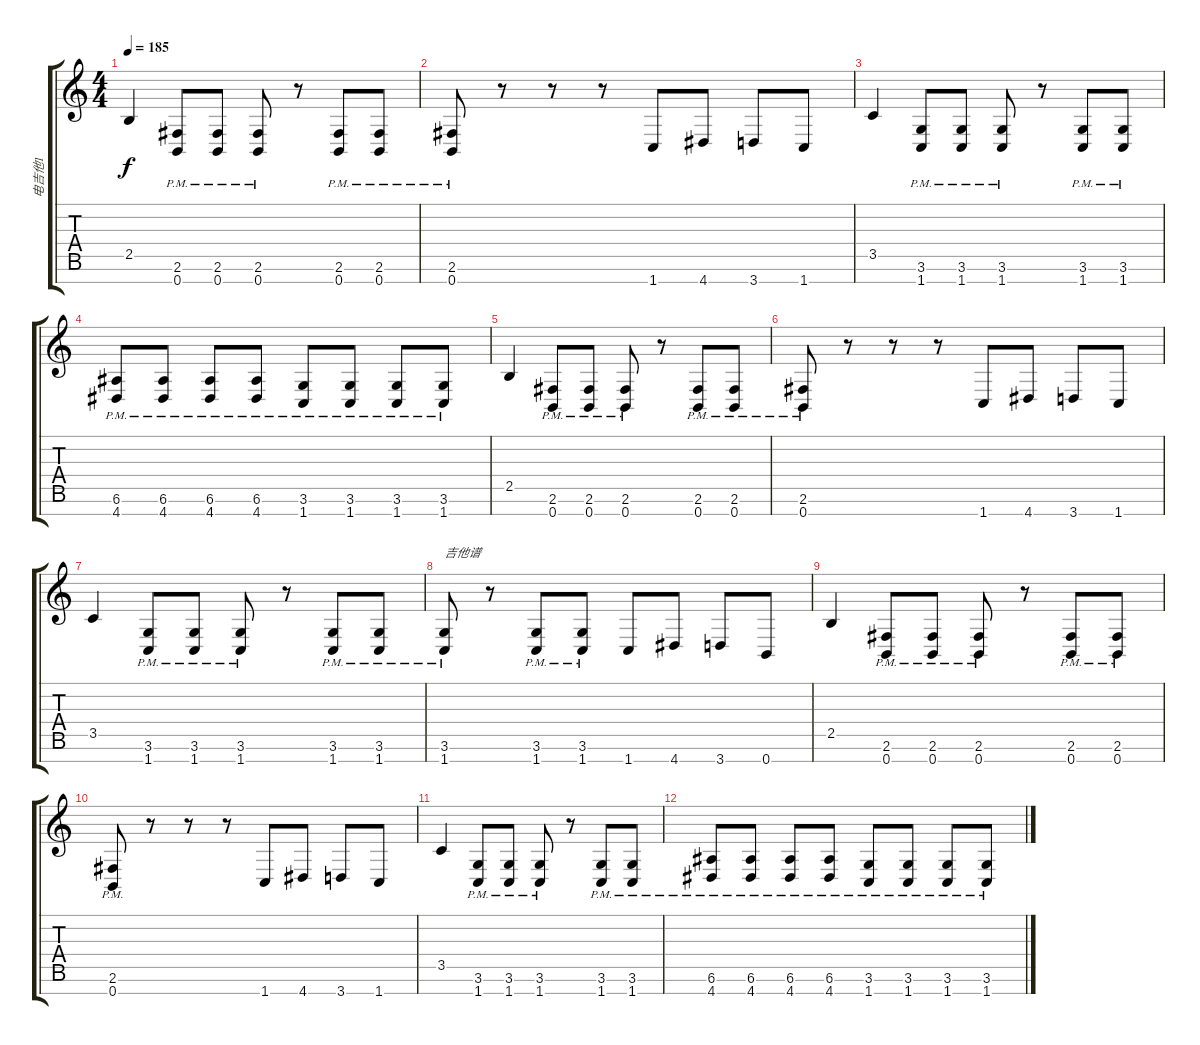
\track ("电吉他1" "电吉他1") {instrument distortionguitar}
\staff {score tabs}
\tuning (E4 B3 G3 D3 A2 E2 B1) {hide}
\ts (4 4)
\tempo 185
\clef g2
\ks c
2.5.4{dy f} (2.6{pm} 0.7{pm}).8 (2.6{pm} 0.7{pm}).8 (2.6{pm} 0.7{pm}).8 r.8 (2.6{pm} 0.7{pm}).8 (2.6{pm} 0.7{pm}).8 |
(2.6{pm} 0.7{pm}).8 r.8 r.8 r.8 1.7.8 4.7.8 3.7.8 1.7.8 |
3.5.4 (3.6{pm} 1.7{pm}).8 (3.6{pm} 1.7{pm}).8 (3.6{pm} 1.7{pm}).8 r.8 (3.6{pm} 1.7{pm}).8 (3.6{pm} 1.7{pm}).8 |
(6.6{pm} 4.7{pm}).8 (6.6{pm} 4.7{pm}).8 (6.6{pm} 4.7{pm}).8 (6.6{pm} 4.7{pm}).8 (3.6{pm} 1.7{pm}).8 (3.6{pm} 1.7{pm}).8 (3.6{pm} 1.7{pm}).8 (3.6{pm} 1.7{pm}).8 |
2.5.4 (2.6{pm} 0.7{pm}).8 (2.6{pm} 0.7{pm}).8 (2.6{pm} 0.7{pm}).8 r.8 (2.6{pm} 0.7{pm}).8 (2.6{pm} 0.7{pm}).8 |
(2.6{pm} 0.7{pm}).8 r.8 r.8 r.8 1.7.8 4.7.8 3.7.8 1.7.8 |
3.5.4 (3.6{pm} 1.7{pm}).8 (3.6{pm} 1.7{pm}).8 (3.6{pm} 1.7{pm}).8 r.8 (3.6{pm} 1.7{pm}).8 (3.6{pm} 1.7{pm}).8 |
(3.6{pm} 1.7{pm}).8{txt "吉他谱"} r.8 (3.6{pm} 1.7{pm}).8 (3.6{pm} 1.7{pm}).8 1.7.8 4.7.8 3.7.8 0.7.8 |
2.5.4 (2.6{pm} 0.7{pm}).8 (2.6{pm} 0.7{pm}).8 (2.6{pm} 0.7{pm}).8 r.8 (2.6{pm} 0.7{pm}).8 (2.6{pm} 0.7{pm}).8 |
(2.6{pm} 0.7{pm}).8 r.8 r.8 r.8 1.7.8 4.7.8 3.7.8 1.7.8 |
3.5.4 (3.6{pm} 1.7{pm}).8 (3.6{pm} 1.7{pm}).8 (3.6{pm} 1.7{pm}).8 r.8 (3.6{pm} 1.7{pm}).8 (3.6{pm} 1.7{pm}).8 |
(6.6{pm} 4.7{pm}).8 (6.6{pm} 4.7{pm}).8 (6.6{pm} 4.7{pm}).8 (6.6{pm} 4.7{pm}).8 (3.6{pm} 1.7{pm}).8 (3.6{pm} 1.7{pm}).8 (3.6{pm} 1.7{pm}).8 (3.6{pm} 1.7{pm}).8
